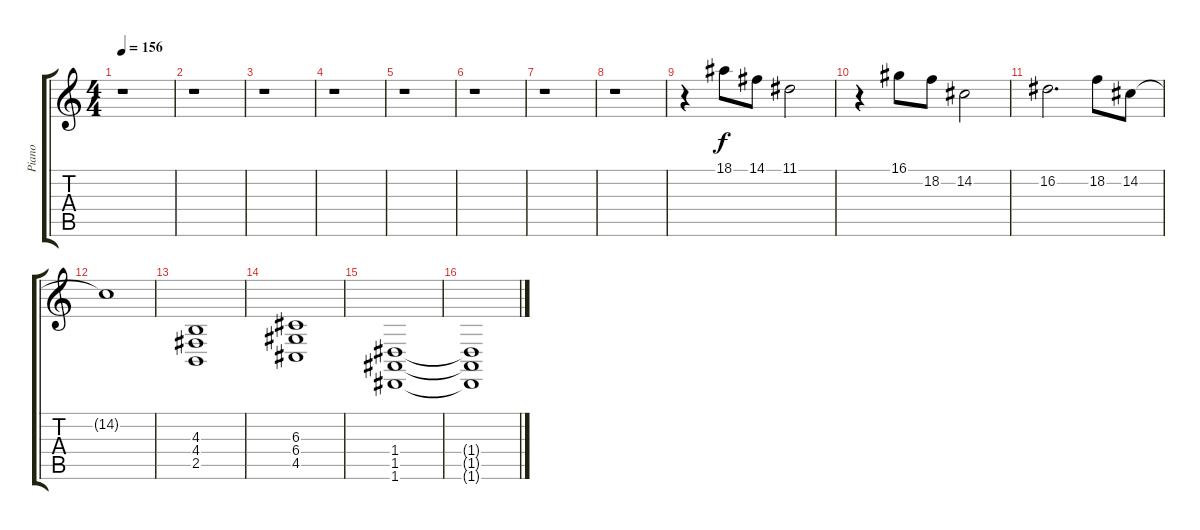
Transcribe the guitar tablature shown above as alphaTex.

\track ("Piano" "Piano") {instrument acousticgrandpiano}
\staff {score tabs}
\tuning (E4 B3 G3 D3 A2 D2) {hide}
\ts (4 4)
\tempo 156
\clef g2
\ks c
r.1{dy f instrument acousticgrandpiano} |
r.1 |
r.1 |
r.1 |
r.1 |
r.1 |
r.1 |
r.1 |
r.4 18.1.8 14.1.8 11.1.2 |
r.4 16.1.8 18.2.8 14.2.2 |
16.2.2{d} 18.2.8 14.2.8 |
14.2{t}.1 |
(4.3 4.4 2.5).1 |
(6.3 6.4 4.5).1 |
(1.4 1.5 1.6).1 |
(1.4{t} 1.5{t} 1.6{t}).1
